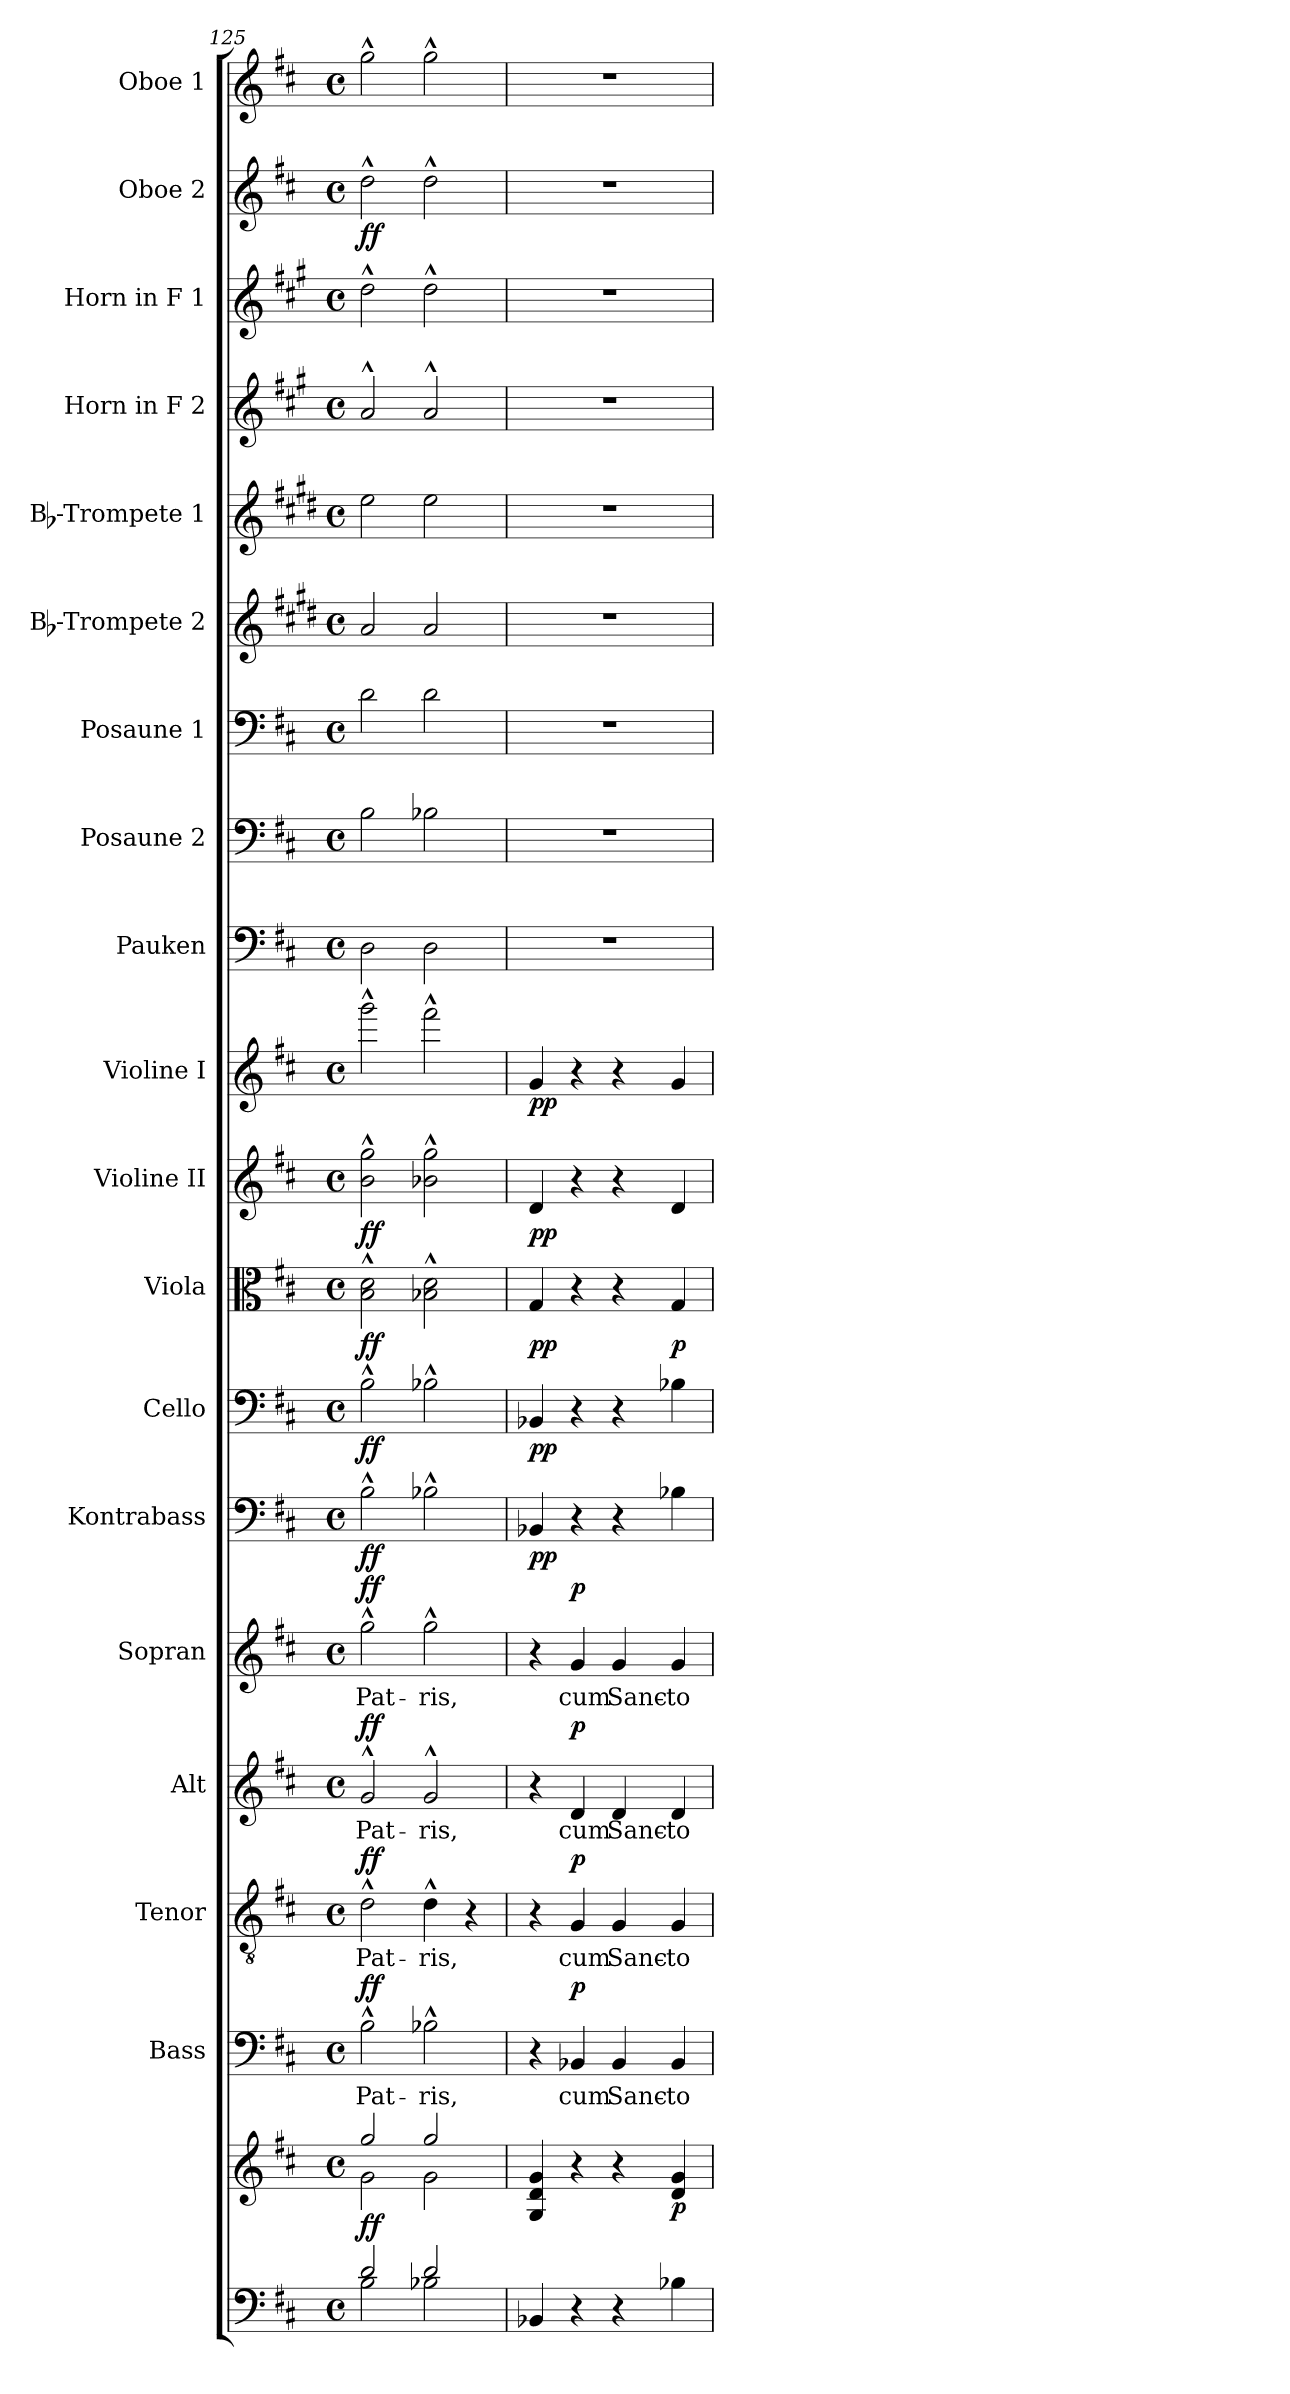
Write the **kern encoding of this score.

**kern	**kern	**dynam	**kern	**text	**dynam	**kern	**text	**dynam	**kern	**text	**dynam	**kern	**text	**dynam	**kern	**dynam	**kern	**dynam	**kern	**dynam	**kern	**dynam	**kern	**dynam	**kern	**kern	**kern	**kern	**kern	**kern	**kern	**kern	**dynam	**kern
*part19	*part19	*part19	*part18	*part18	*part18	*part17	*part17	*part17	*part16	*part16	*part16	*part15	*part15	*part15	*part14	*part14	*part13	*part13	*part12	*part12	*part11	*part11	*part10	*part10	*part9	*part8	*part7	*part6	*part5	*part4	*part3	*part2	*part2	*part1
*staff20	*staff19	*staff19/20	*staff18	*staff18	*staff18	*staff17	*staff17	*staff17	*staff16	*staff16	*staff16	*staff15	*staff15	*staff15	*staff14	*staff14	*staff13	*staff13	*staff12	*staff12	*staff11	*staff11	*staff10	*staff10	*staff9	*staff8	*staff7	*staff6	*staff5	*staff4	*staff3	*staff2	*staff2	*staff1
*	*	*	*I"Bass	*	*	*I"Tenor	*	*	*I"Alt	*	*	*I"Sopran	*	*	*I"Kontrabass	*	*I"Cello	*	*I"Viola	*	*I"Violine II	*	*I"Violine I	*	*I"Pauken	*I"Posaune 2	*I"Posaune 1	*I"Bb-Trompete 2	*I"Bb-Trompete 1	*I"Horn in F 2	*I"Horn in F 1	*I"Oboe 2	*	*I"Oboe 1
*	*	*	*I'B.	*	*	*I'T.	*	*	*I'A.	*	*	*I'S.	*	*	*I'Kb.	*	*	*	*I'Vla.	*	*I'Vl. II	*	*I'Vl. I	*	*I'Pk.	*I'Pos. 2	*I'Pos. 1	*I'Bb Trp. 2	*I'Bb Trp. 1	*	*	*I'Ob. 2	*	*I'Ob. 1
*clefF4	*clefG2	*	*clefF4	*	*	*clefGv2	*	*	*clefG2	*	*	*clefG2	*	*	*clefF4	*	*clefF4	*	*clefC3	*	*clefG2	*	*clefG2	*	*clefF4	*clefF4	*clefF4	*clefG2	*clefG2	*clefG2	*clefG2	*clefG2	*	*clefG2
*	*	*	*	*	*	*	*	*	*	*	*	*	*	*	*ITrd7c12	*	*	*	*	*	*	*	*	*	*	*	*	*ITrd1c2	*ITrd1c2	*ITrd4c7	*ITrd4c7	*	*	*
*k[f#c#]	*k[f#c#]	*	*k[f#c#]	*	*	*k[f#c#]	*	*	*k[f#c#]	*	*	*k[f#c#]	*	*	*k[f#c#]	*	*k[f#c#]	*	*k[f#c#]	*	*k[f#c#]	*	*k[f#c#]	*	*k[f#c#]	*k[f#c#]	*k[f#c#]	*k[f#c#]	*k[f#c#]	*k[f#c#]	*k[f#c#]	*k[f#c#]	*	*k[f#c#]
*D:	*D:	*	*D:	*	*	*D:	*	*	*D:	*	*	*D:	*	*	*D:	*	*D:	*	*D:	*	*D:	*	*D:	*	*D:	*D:	*D:	*D:	*D:	*D:	*D:	*D:	*	*D:
*M4/4	*M4/4	*	*M4/4	*	*	*M4/4	*	*	*M4/4	*	*	*M4/4	*	*	*M4/4	*	*M4/4	*	*M4/4	*	*M4/4	*	*M4/4	*	*M4/4	*M4/4	*M4/4	*M4/4	*M4/4	*M4/4	*M4/4	*M4/4	*	*M4/4
*met(c)	*met(c)	*	*met(c)	*	*	*met(c)	*	*	*met(c)	*	*	*met(c)	*	*	*met(c)	*	*met(c)	*	*met(c)	*	*met(c)	*	*met(c)	*	*met(c)	*met(c)	*met(c)	*met(c)	*met(c)	*met(c)	*met(c)	*met(c)	*	*met(c)
=125	=125	=125	=125	=125	=125	=125	=125	=125	=125	=125	=125	=125	=125	=125	=125	=125	=125	=125	=125	=125	=125	=125	=125	=125	=125	=125	=125	=125	=125	=125	=125	=125	=125	=125
*^	*^	*	*	*	*	*	*	*	*	*	*	*	*	*	*	*	*	*	*	*	*	*	*	*	*	*	*	*	*	*	*	*	*	*
!	!	!	!	!LO:DY:b	!	!LO:LY:b	!LO:DY:a	!	!LO:LY:b	!LO:DY:a	!	!LO:LY:b	!LO:DY:a	!	!LO:LY:b	!LO:DY:a	!	!LO:DY:b	!	!LO:DY:b	!	!LO:DY:b	!	!LO:DY:b	!	!	!	!	!	!	!	!	!	!	!LO:DY:b	!
2d/	2B\	2gg/	2g\	ff	2B^^>\	Pat-	ff	2d^^>\	Pat-	ff	2g^^>/	Pat-	ff	2gg^^>\	Pat-	ff	2BB^^>\	ff	2B^^>\	ff	2B\^^> 2d\^^>	ff	2b\^^> 2gg\^^>	ff	2ggg^^>\	.	2D\	2B\	2d\	2g/	2dd\	2d^^>/	2g^^>\	2dd^^>\	ff	2gg^^>\
!	!	!	!	!	!	!LO:LY:b	!	!	!LO:LY:b	!	!	!LO:LY:b	!	!	!LO:LY:b	!	!	!	!	!	!	!	!	!	!	!	!	!	!	!	!	!	!	!	!	!
2d/	2B-X\	2gg/	2g\	.	2B-X^^>\	-ris,	.	4d^^>\	-ris,	.	2g^^>/	-ris,	.	2gg^^>\	-ris,	.	2BB-X^^>\	.	2B-X^^>\	.	2B-X\^^> 2d\^^>	.	2b-X\^^> 2gg\^^>	.	2fff#^^>\	.	2D\	2B-X\	2d\	2g/	2dd\	2d^^>/	2g^^>\	2dd^^>\	.	2gg^^>\
.	.	.	.	.	.	.	.	4r	.	.	.	.	.	.	.	.	.	.	.	.	.	.	.	.	.	.	.	.	.	.	.	.	.	.	.	.
*v	*v	*	*	*	*	*	*	*	*	*	*	*	*	*	*	*	*	*	*	*	*	*	*	*	*	*	*	*	*	*	*	*	*	*	*	*
*	*v	*v	*	*	*	*	*	*	*	*	*	*	*	*	*	*	*	*	*	*	*	*	*	*	*	*	*	*	*	*	*	*	*	*	*
=126	=126	=126	=126	=126	=126	=126	=126	=126	=126	=126	=126	=126	=126	=126	=126	=126	=126	=126	=126	=126	=126	=126	=126	=126	=126	=126	=126	=126	=126	=126	=126	=126	=126	=126
!	!	!	!	!	!	!	!	!	!	!	!	!	!	!	!	!LO:DY:b	!	!LO:DY:b	!	!LO:DY:b	!	!LO:DY:b	!	!LO:DY:b	!	!	!	!	!	!	!	!	!	!
4BB-X/	4G/ 4d/ 4g/	.	4r	.	.	4r	.	.	4r	.	.	4r	.	.	4BBB-X/	pp	4BB-X/	pp	4G/	pp	4d/	pp	4g/	pp	1r	1r	1r	1r	1r	1r	1r	1r	.	1r
!	!	!	!	!LO:LY:b	!LO:DY:a	!	!LO:LY:b	!LO:DY:a	!	!LO:LY:b	!LO:DY:a	!	!LO:LY:b	!LO:DY:a	!	!	!	!	!	!	!	!	!	!	!	!	!	!	!	!	!	!	!	!
4r	4r	.	4BB-X/	cum	p	4G/	cum	p	4d/	cum	p	4g/	cum	p	4r	.	4r	.	4r	.	4r	.	4r	.	.	.	.	.	.	.	.	.	.	.
!	!	!	!	!LO:LY:b	!	!	!LO:LY:b	!	!	!LO:LY:b	!	!	!LO:LY:b	!	!	!	!	!	!	!	!	!	!	!	!	!	!	!	!	!	!	!	!	!
4r	4r	.	4BB-/	Sanc-	.	4G/	Sanc-	.	4d/	Sanc-	.	4g/	Sanc-	.	4r	.	4r	.	4r	.	4r	.	4r	.	.	.	.	.	.	.	.	.	.	.
!	!	!LO:DY:b	!	!LO:LY:b	!	!	!LO:LY:b	!	!	!LO:LY:b	!	!	!LO:LY:b	!	!	!	!	!	!	!LO:DY:b	!	!	!	!	!	!	!	!	!	!	!	!	!	!
4B-X\	4d/ 4g/	p	4BB-/	-to	.	4G/	-to	.	4d/	-to	.	4g/	-to	.	4BB-X\	.	4B-X\	.	4G/	p	4d/	.	4g/	.	.	.	.	.	.	.	.	.	.	.
=	=	=	=	=	=	=	=	=	=	=	=	=	=	=	=	=	=	=	=	=	=	=	=	=	=	=	=	=	=	=	=	=	=	=
*-	*-	*-	*-	*-	*-	*-	*-	*-	*-	*-	*-	*-	*-	*-	*-	*-	*-	*-	*-	*-	*-	*-	*-	*-	*-	*-	*-	*-	*-	*-	*-	*-	*-	*-
